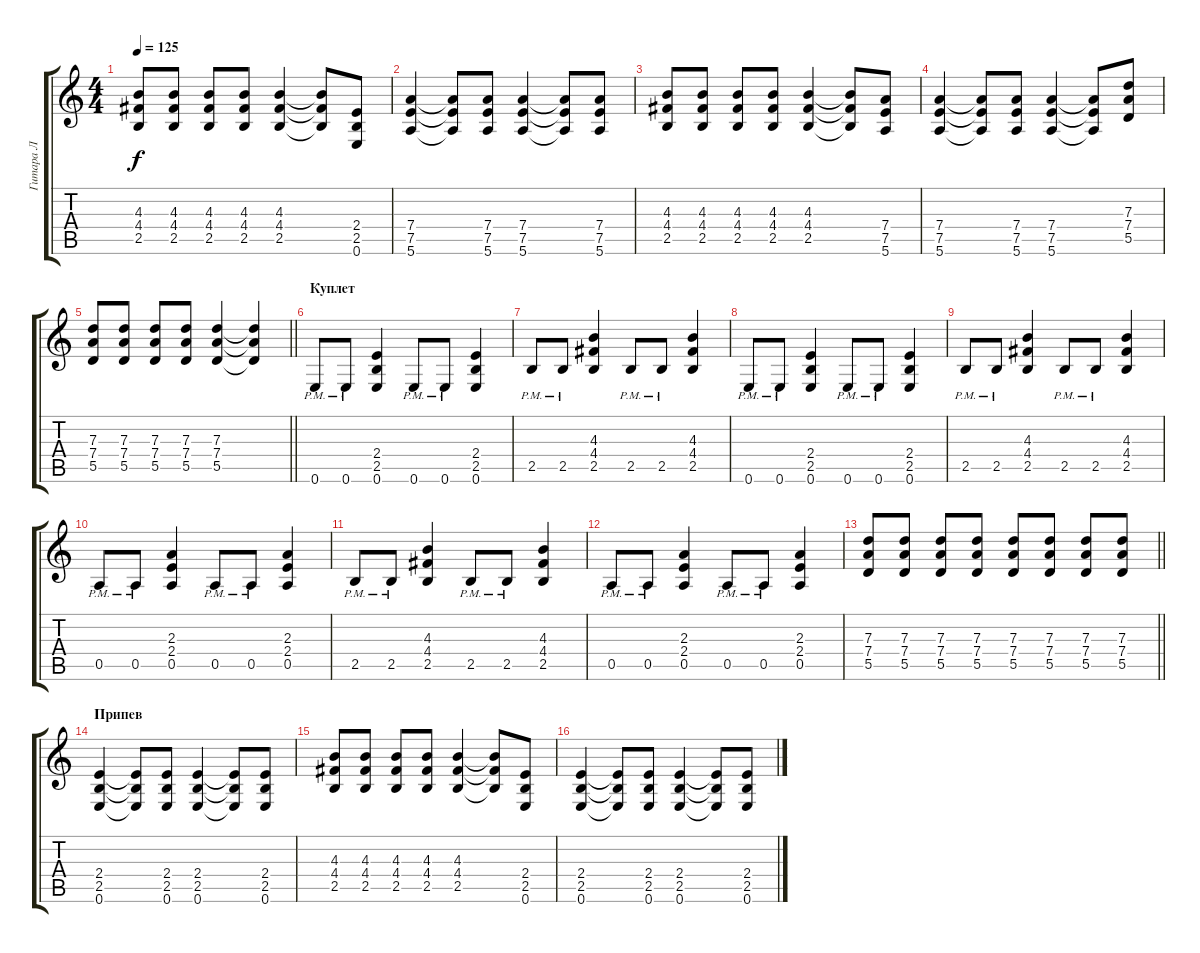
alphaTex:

\track ("Гитара Л" "Гитара Л") {instrument distortionguitar}
\staff {score tabs}
\tuning (E4 B3 G3 D3 A2 E2) {hide}
\ts (4 4)
\tempo 125
\clef g2
\ks c
(4.3 4.4 2.5).8{dy f} (4.3 4.4 2.5).8 (4.3 4.4 2.5).8 (4.3 4.4 2.5).8 (4.3 4.4 2.5).4 (4.3{t} 4.4{t} 2.5{t}).8 (2.4 2.5 0.6).8 |
(7.4 7.5 5.6).4 (7.4{t} 7.5{t} 5.6{t}).8 (7.4 7.5 5.6).8 (7.4 7.5 5.6).4 (7.4{t} 7.5{t} 5.6{t}).8 (7.4 7.5 5.6).8 |
(4.3 4.4 2.5).8 (4.3 4.4 2.5).8 (4.3 4.4 2.5).8 (4.3 4.4 2.5).8 (4.3 4.4 2.5).4 (4.3{t} 4.4{t} 2.5{t}).8 (7.4 7.5 5.6).8 |
(7.4 7.5 5.6).4 (7.4{t} 7.5{t} 5.6{t}).8 (7.4 7.5 5.6).8 (7.4 7.5 5.6).4 (7.4{t} 7.5{t} 5.6{t}).8 (7.3 7.4 5.5).8 |
\barLineRight lightlight
(7.3 7.4 5.5).8 (7.3 7.4 5.5).8 (7.3 7.4 5.5).8 (7.3 7.4 5.5).8 (7.3 7.4 5.5).4 (7.3{t} 7.4{t} 5.5{t}).4 |
\section ("" "Куплет")
0.6{pm}.8 0.6{pm}.8 (2.4 2.5 0.6).4 0.6{pm}.8 0.6{pm}.8 (2.4 2.5 0.6).4 |
2.5{pm}.8 2.5{pm}.8 (4.3 4.4 2.5).4 2.5{pm}.8 2.5{pm}.8 (4.3 4.4 2.5).4 |
0.6{pm}.8 0.6{pm}.8 (2.4 2.5 0.6).4 0.6{pm}.8 0.6{pm}.8 (2.4 2.5 0.6).4 |
2.5{pm}.8 2.5{pm}.8 (4.3 4.4 2.5).4 2.5{pm}.8 2.5{pm}.8 (4.3 4.4 2.5).4 |
0.5{pm}.8 0.5{pm}.8 (2.3 2.4 0.5).4 0.5{pm}.8 0.5{pm}.8 (2.3 2.4 0.5).4 |
2.5{pm}.8 2.5{pm}.8 (4.3 4.4 2.5).4 2.5{pm}.8 2.5{pm}.8 (4.3 4.4 2.5).4 |
0.5{pm}.8 0.5{pm}.8 (2.3 2.4 0.5).4 0.5{pm}.8 0.5{pm}.8 (2.3 2.4 0.5).4 |
\barLineRight lightlight
(7.3 7.4 5.5).8 (7.3 7.4 5.5).8 (7.3 7.4 5.5).8 (7.3 7.4 5.5).8 (7.3 7.4 5.5).8 (7.3 7.4 5.5).8 (7.3 7.4 5.5).8 (7.3 7.4 5.5).8 |
\section ("" "Припев")
(2.4 2.5 0.6).4 (2.4{t} 2.5{t} 0.6{t}).8 (2.4 2.5 0.6).8 (2.4 2.5 0.6).4 (2.4{t} 2.5{t} 0.6{t}).8 (2.4 2.5 0.6).8 |
(4.3 4.4 2.5).8 (4.3 4.4 2.5).8 (4.3 4.4 2.5).8 (4.3 4.4 2.5).8 (4.3 4.4 2.5).4 (4.3{t} 4.4{t} 2.5{t}).8 (2.4 2.5 0.6).8 |
(2.4 2.5 0.6).4 (2.4{t} 2.5{t} 0.6{t}).8 (2.4 2.5 0.6).8 (2.4 2.5 0.6).4 (2.4{t} 2.5{t} 0.6{t}).8 (2.4 2.5 0.6).8
